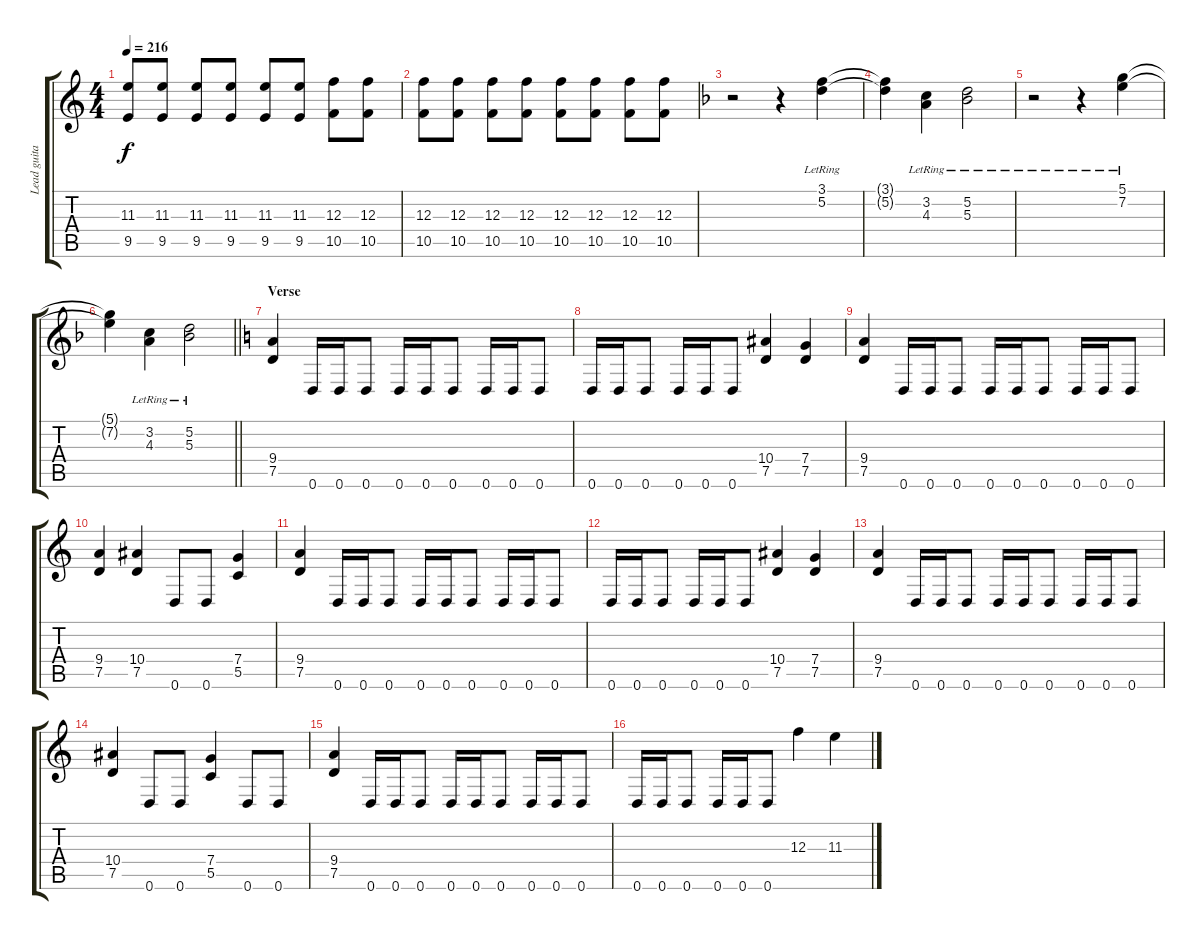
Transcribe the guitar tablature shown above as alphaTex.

\track ("Lead guitar" "Lead guita") {instrument distortionguitar}
\staff {score tabs}
\tuning (D4 A3 F3 C3 G2 D2) {hide}
\ts (4 4)
\tempo 216
\clef g2
\ks c
(11.3 9.5).8{dy f} (11.3 9.5).8 (11.3 9.5).8 (11.3 9.5).8 (11.3 9.5).8 (11.3 9.5).8 (12.3 10.5).8 (12.3 10.5).8 |
(12.3 10.5).8 (12.3 10.5).8 (12.3 10.5).8 (12.3 10.5).8 (12.3 10.5).8 (12.3 10.5).8 (12.3 10.5).8 (12.3 10.5).8 |
\ks f
r.2{instrument electricguitarclean} r.4 (3.1{lr} 5.2{lr}).4 |
(3.1{t} 5.2{t}).4 (3.2 4.3{lr}).4 (5.2 5.3{lr}).2 |
r.2 r.4 (5.1{lr} 7.2{lr}).4 |
\barLineRight lightlight
(5.1{t} 7.2{t}).4 (3.2{lr} 4.3{lr}).4 (5.2 5.3{lr}).2 |
\section ("" "Verse")
\ks c
(9.4 7.5).4{instrument distortionguitar} 0.6.16 0.6.16 0.6.8 0.6.16 0.6.16 0.6.8 0.6.16 0.6.16 0.6.8 |
0.6.16 0.6.16 0.6.8 0.6.16 0.6.16 0.6.8 (10.4 7.5).4 (7.4 7.5).4 |
(9.4 7.5).4 0.6.16 0.6.16 0.6.8 0.6.16 0.6.16 0.6.8 0.6.16 0.6.16 0.6.8 |
(9.4 7.5).4 (10.4 7.5).4 0.6.8 0.6.8 (7.4 5.5).4 |
(9.4 7.5).4 0.6.16 0.6.16 0.6.8 0.6.16 0.6.16 0.6.8 0.6.16 0.6.16 0.6.8 |
0.6.16 0.6.16 0.6.8 0.6.16 0.6.16 0.6.8 (10.4 7.5).4 (7.4 7.5).4 |
(9.4 7.5).4 0.6.16 0.6.16 0.6.8 0.6.16 0.6.16 0.6.8 0.6.16 0.6.16 0.6.8 |
(10.4 7.5).4 0.6.8 0.6.8 (7.4 5.5).4 0.6.8 0.6.8 |
(9.4 7.5).4 0.6.16 0.6.16 0.6.8 0.6.16 0.6.16 0.6.8 0.6.16 0.6.16 0.6.8 |
0.6.16 0.6.16 0.6.8 0.6.16 0.6.16 0.6.8 12.3.4 11.3.4
